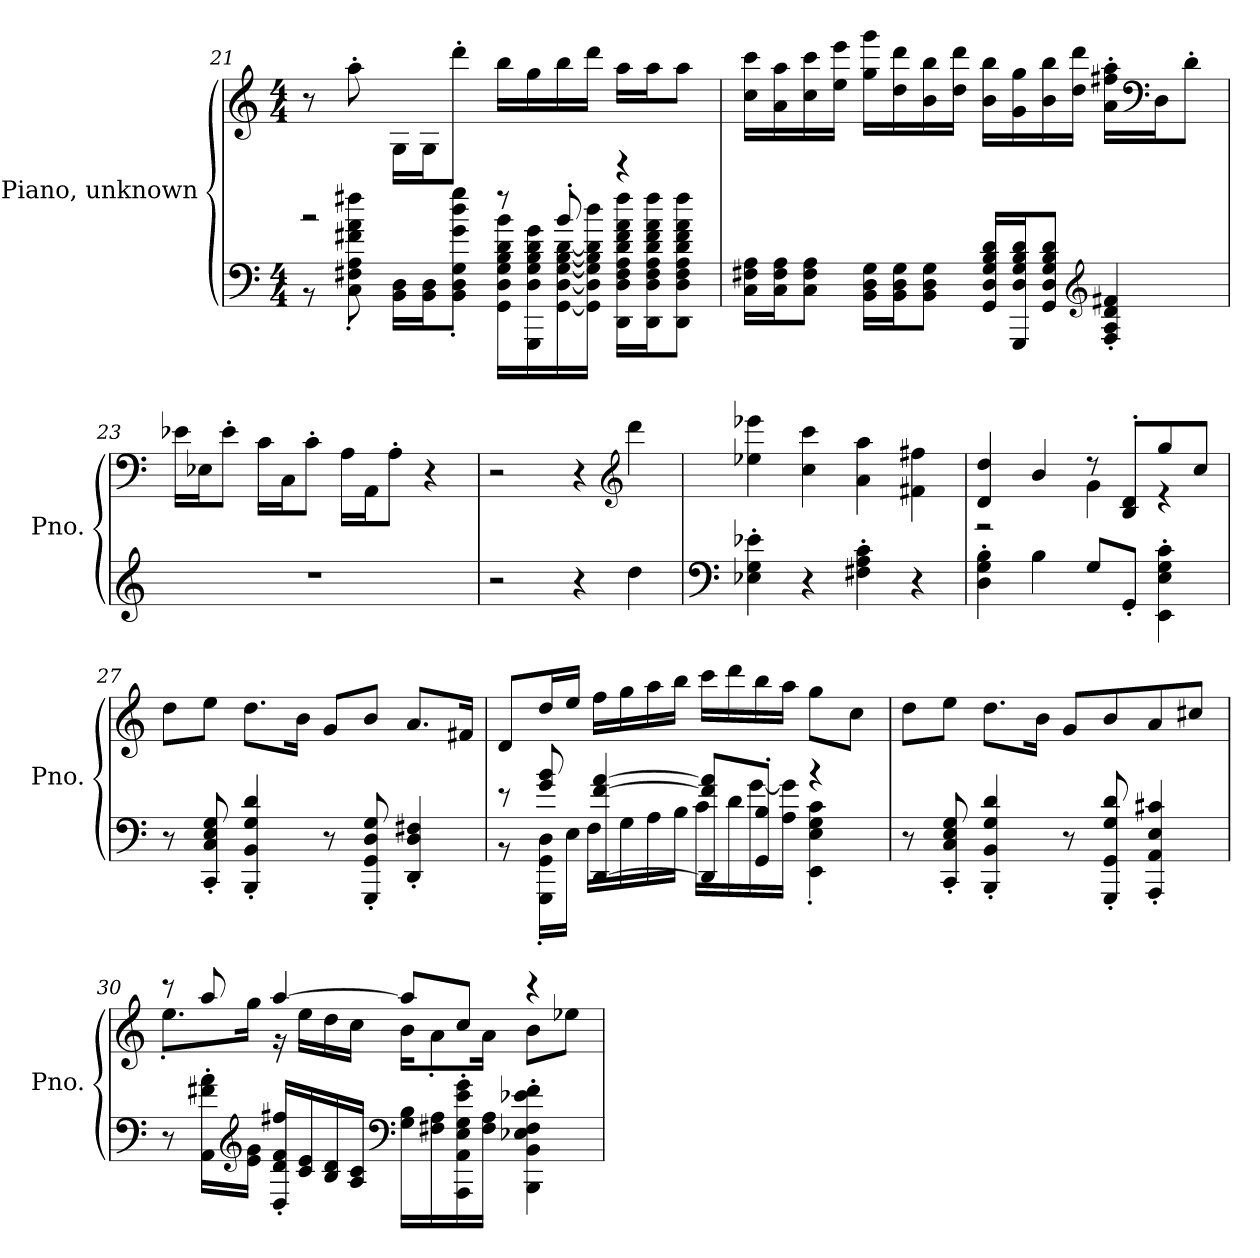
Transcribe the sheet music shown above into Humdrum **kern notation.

**kern	**kern
*part1	*part1
*staff2	*staff1
*I"Piano, unknown	*
*I'Pno.	*
!!LO:LB:g=z
*clefF4	*clefG2
*k[]	*k[]
*M4/4	*M4/4
=21	=21
*^	*
2r	8r	8r
.	8C\' 8F#X\' 8A\' 8f#X\' 8a\' 8ff#X\'	8aa'\
.	16BB\ 16D\LL	16G\LL
.	16BB\ 16D\J	16G\J
.	8BB\' 8D\' 8G\' 8g\' 8dd\' 8gg\'J	8ddd'\J
8r	16GG\ 16D\ 16G\ 16B\ 16d\ 16b\LL	16bb\LL
.	16GGG\ 16D\ 16G\ 16B\ 16d\ 16g\	16gg\
8b'/	[16GG\ [16D\ [16G\ [16B\ [16d\	16bb\
.	16GG\] 16D\] 16G\] 16B\] 16d\] 16dd\JJ	16ddd\JJ
4r	16DD\ 16D\ 16F#\ 16A\ 16d\ 16f#\ 16a\ 16ff#\LL	16aa\LL
.	16DD\ 16D\ 16F#\ 16A\ 16d\ 16f#\ 16a\ 16ff#\J	16aa\J
.	8DD\ 8D\ 8F#\ 8A\ 8d\ 8f#\ 8a\ 8ff#\J	8aa\J
*v	*v	*
=22	=22
16C\ 16F#X\ 16A\LL	16cc\ 16ccc\LL
16C\ 16F#\ 16A\J	16a\ 16aa\
8C\ 8F#\ 8A\J	16cc\ 16ccc\
.	16ee\ 16eee\JJ
16BB\ 16D\ 16G\LL	16gg\ 16ggg\LL
16BB\ 16D\ 16G\J	16dd\ 16ddd\
8BB\ 8D\ 8G\J	16b\ 16bb\
.	16dd\ 16ddd\JJ
16GG/ 16D/ 16G/ 16B/ 16d/LL	16b\ 16bb\LL
16GGG/ 16D/ 16G/ 16B/ 16d/J	16g\ 16gg\
8GG/ 8D/ 8G/ 8B/ 8d/J	16b\ 16bb\
.	16dd\ 16ddd\JJ
*clefG2	*
4F#/' 4A/' 4d/' 4f#X/'	16a\' 16ff#X\' 16aa\'LL
*	*clefF4
.	16D\J
.	8d'\J
!!LO:LB:g=z
=23	=23
1r	16e-X\LL
.	16E-X\J
.	8e-'\J
.	16c\LL
.	16C\J
.	8c'\J
.	16A\LL
.	16AA\J
.	8A'\J
.	4r
=24	=24
2r	2r
4r	4r
*	*clefG2
4dd\	4ddd\
=25	=25
*clefF4	*
4E-X\' 4G\' 4e-X\'	4ee-X\ 4eee-X\
4r	4cc\ 4ccc\
4F#X\' 4A\' 4c\'	4a\ 4aa\
4r	4f#X\ 4ff#X\
=26	=26
*	*^
4D\' 4G\' 4B\'	4d/ 4dd/	2r
4B\	4b/	.
8G/L	8r	4g\
8GG'/J	8B/' 8d/'L	.
4EE\' 4E\' 4G\' 4c\'	8gg/	4r
.	8cc/J	.
*	*v	*v
!!LO:LB:g=z
=27	=27
8r	8dd\L
8CC/' 8C/' 8E/' 8G/'	8ee\J
4BBB/' 4BB/' 4G/' 4d/'	8.dd\L
.	16b\Jk
8r	8g/L
8GGG/' 8GG/' 8D/' 8G/'	8b/J
4DD/' 4D/' 4F#X/'	8.a/L
.	16f#X/Jk
=28	=28
*^	*
8r	8r	8d/L
8g/ 8b/	16GGG\' 16GG\' 16D\'LL	16dd/L
.	16E\JJ	16ee/JJ
[4DD/ [4f/ [4a/	16F\LL	16ff\LL
.	16G\	16gg\
.	16A\	16aa\
.	16B\JJ	16bb\JJ
8DD/] 8f/] 8a/]L	16c\LL	16ccc\LL
.	16d\	16ddd\
8GG/' 8B/'J	[16g\	16bb\
.	16A\ 16g\]JJ	16aa\JJ
4r	4EE\' 4E\' 4G\' 4c\'	8gg\L
.	.	8cc\J
*v	*v	*
=29	=29
8r	8dd\L
8CC/' 8C/' 8E/' 8G/'	8ee\J
4BBB/' 4BB/' 4G/' 4d/'	8.dd\L
.	16b\Jk
8r	8g/L
8GGG/' 8GG/' 8G/' 8d/'	8b/
4AAA/' 4AA/' 4E/' 4c#X/'	8a/
.	8cc#X/J
!!LO:PB:g=z
=30	=30
*	*^
8r	8r	8.ee'\L
16AA\' 16f#X\' 16a\'LL	8aa/	.
*clefG2	*	*
16e\ 16g\JJ	.	16gg\Jk
16D/' 16d/' 16f#/' 16ff#X/'LL	[4aa/	16r
16c/ 16e/	.	16ee\LL
16B/ 16d/	.	16dd\
16A/ 16c/JJ	.	16cc\JJ
*clefF4	*	*
16G\ 16B\LL	8aa/L]	16b\KL
16F#X\ 16A\	.	8a'\
16AAA\' 16AA\' 16E\' 16G\' 16e\' 16g\'	8cc/J	.
16F#\ 16A\JJ	.	16a\Jk
4BBB\' 4BB\' 4E-X\' 4F#\' 4e-X\' 4f#\'	4r	8b\L
.	.	8ee-X\J
*	*v	*v
=	=
*-	*-
